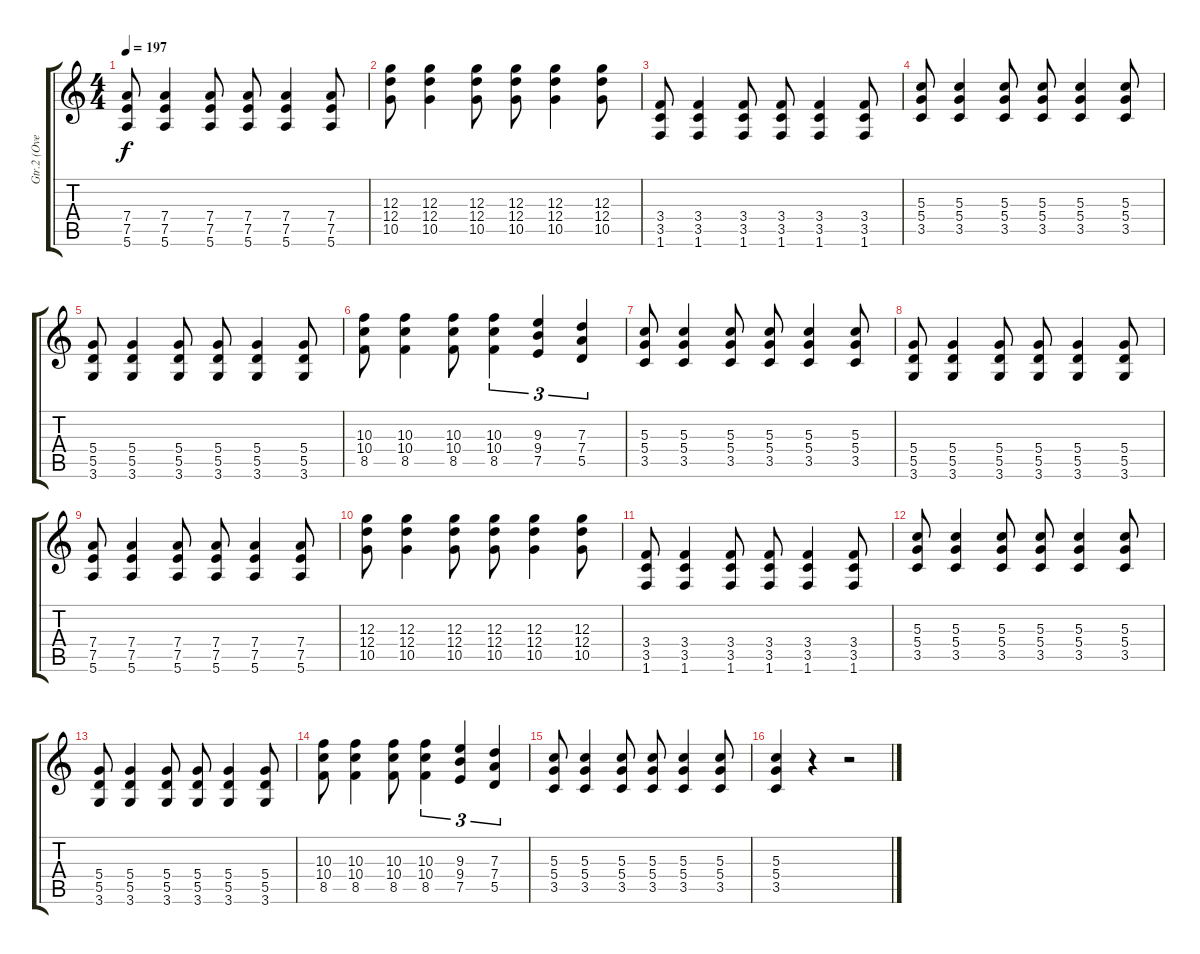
\track ("Gtr.2 (Overdriven)" "Gtr.2 (Ove") {instrument overdrivenguitar}
\staff {score tabs}
\tuning (E4 B3 G3 D3 A2 E2) {hide}
\ts (4 4)
\tempo 197
\clef g2
\ks c
(7.4 7.5 5.6).8{dy f} (7.4 7.5 5.6).4 (7.4 7.5 5.6).8 (7.4 7.5 5.6).8 (7.4 7.5 5.6).4 (7.4 7.5 5.6).8 |
(12.3 12.4 10.5).8 (12.3 12.4 10.5).4 (12.3 12.4 10.5).8 (12.3 12.4 10.5).8 (12.3 12.4 10.5).4 (12.3 12.4 10.5).8 |
(3.4 3.5 1.6).8 (3.4 3.5 1.6).4 (3.4 3.5 1.6).8 (3.4 3.5 1.6).8 (3.4 3.5 1.6).4 (3.4 3.5 1.6).8 |
(5.3 5.4 3.5).8 (5.3 5.4 3.5).4 (5.3 5.4 3.5).8 (5.3 5.4 3.5).8 (5.3 5.4 3.5).4 (5.3 5.4 3.5).8 |
(5.4 5.5 3.6).8 (5.4 5.5 3.6).4 (5.4 5.5 3.6).8 (5.4 5.5 3.6).8 (5.4 5.5 3.6).4 (5.4 5.5 3.6).8 |
(10.3 10.4 8.5).8 (10.3 10.4 8.5).4 (10.3 10.4 8.5).8 (10.3 10.4 8.5).4{tu (3 2)} (9.3 9.4 7.5).4{tu (3 2)} (7.3 7.4 5.5).4{tu (3 2)} |
(5.3 5.4 3.5).8 (5.3 5.4 3.5).4 (5.3 5.4 3.5).8 (5.3 5.4 3.5).8 (5.3 5.4 3.5).4 (5.3 5.4 3.5).8 |
(5.4 5.5 3.6).8 (5.4 5.5 3.6).4 (5.4 5.5 3.6).8 (5.4 5.5 3.6).8 (5.4 5.5 3.6).4 (5.4 5.5 3.6).8 |
(7.4 7.5 5.6).8 (7.4 7.5 5.6).4 (7.4 7.5 5.6).8 (7.4 7.5 5.6).8 (7.4 7.5 5.6).4 (7.4 7.5 5.6).8 |
(12.3 12.4 10.5).8 (12.3 12.4 10.5).4 (12.3 12.4 10.5).8 (12.3 12.4 10.5).8 (12.3 12.4 10.5).4 (12.3 12.4 10.5).8 |
(3.4 3.5 1.6).8 (3.4 3.5 1.6).4 (3.4 3.5 1.6).8 (3.4 3.5 1.6).8 (3.4 3.5 1.6).4 (3.4 3.5 1.6).8 |
(5.3 5.4 3.5).8 (5.3 5.4 3.5).4 (5.3 5.4 3.5).8 (5.3 5.4 3.5).8 (5.3 5.4 3.5).4 (5.3 5.4 3.5).8 |
(5.4 5.5 3.6).8 (5.4 5.5 3.6).4 (5.4 5.5 3.6).8 (5.4 5.5 3.6).8 (5.4 5.5 3.6).4 (5.4 5.5 3.6).8 |
(10.3 10.4 8.5).8 (10.3 10.4 8.5).4 (10.3 10.4 8.5).8 (10.3 10.4 8.5).4{tu (3 2)} (9.3 9.4 7.5).4{tu (3 2)} (7.3 7.4 5.5).4{tu (3 2)} |
(5.3 5.4 3.5).8 (5.3 5.4 3.5).4 (5.3 5.4 3.5).8 (5.3 5.4 3.5).8 (5.3 5.4 3.5).4 (5.3 5.4 3.5).8 |
(5.3 5.4 3.5).4 r.4 r.2
